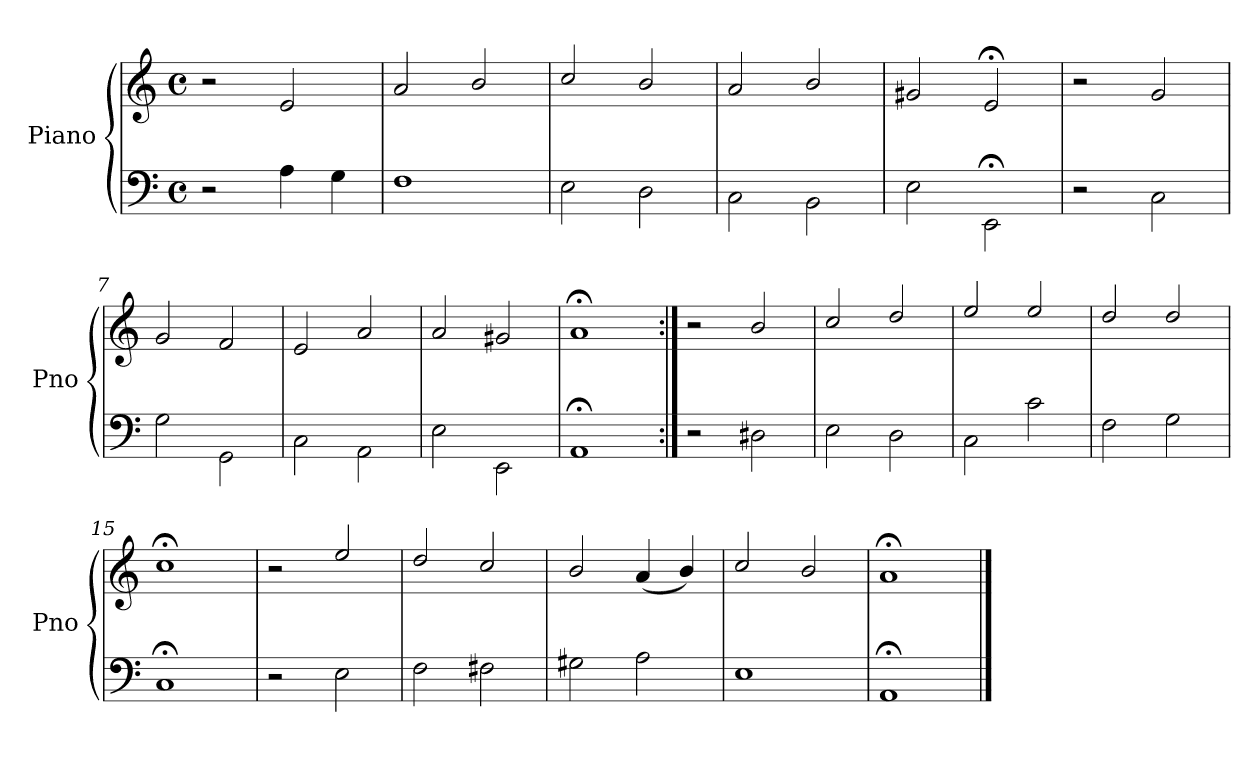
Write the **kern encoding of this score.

**kern	**kern
*part1	*part1
*staff2	*staff1
*I"Piano	*
*I'Pno	*
*clefF4	*clefG2
*k[]	*k[]
*M4/4	*M4/4
*met(c)	*met(c)
=1	=1
2r	2r
4A\	2e/
4G\	.
=2	=2
1F\	2a/
.	2b/
=3	=3
2E\	2cc/
2D\	2b/
=4	=4
2C\	2a/
2BB\	2b/
=5	=5
2E\	2g#X/
2EE;\	2e;</
=6	=6
2r	2r
2C\	2g/
=7	=7
2G\	2g/
2GG\	2f/
=8	=8
2C\	2e/
2AA\	2a/
=9	=9
2E\	2a/
2EE\	2g#X/
=10	=10
1AA;\	1a;</
!!LO:LB:g=z
=11:|!	=11:|!
2r	2r
2D#X\	2b/
=12	=12
2E\	2cc/
2D\	2dd/
=13	=13
2C\	2ee/
2c\	2ee/
=14	=14
2F\	2dd/
2G\	2dd/
=15	=15
1C;\	1cc;</
=16	=16
2r	2r
2E\	2ee/
=17	=17
2F\	2dd/
2F#X\	2cc/
=18	=18
2G#X\	2b/
2A\	(4a/
.	4b/)
=19	=19
1E\	2cc/
.	2b/
=20	=20
1AA;\	1a;</
==	==
*-	*-
